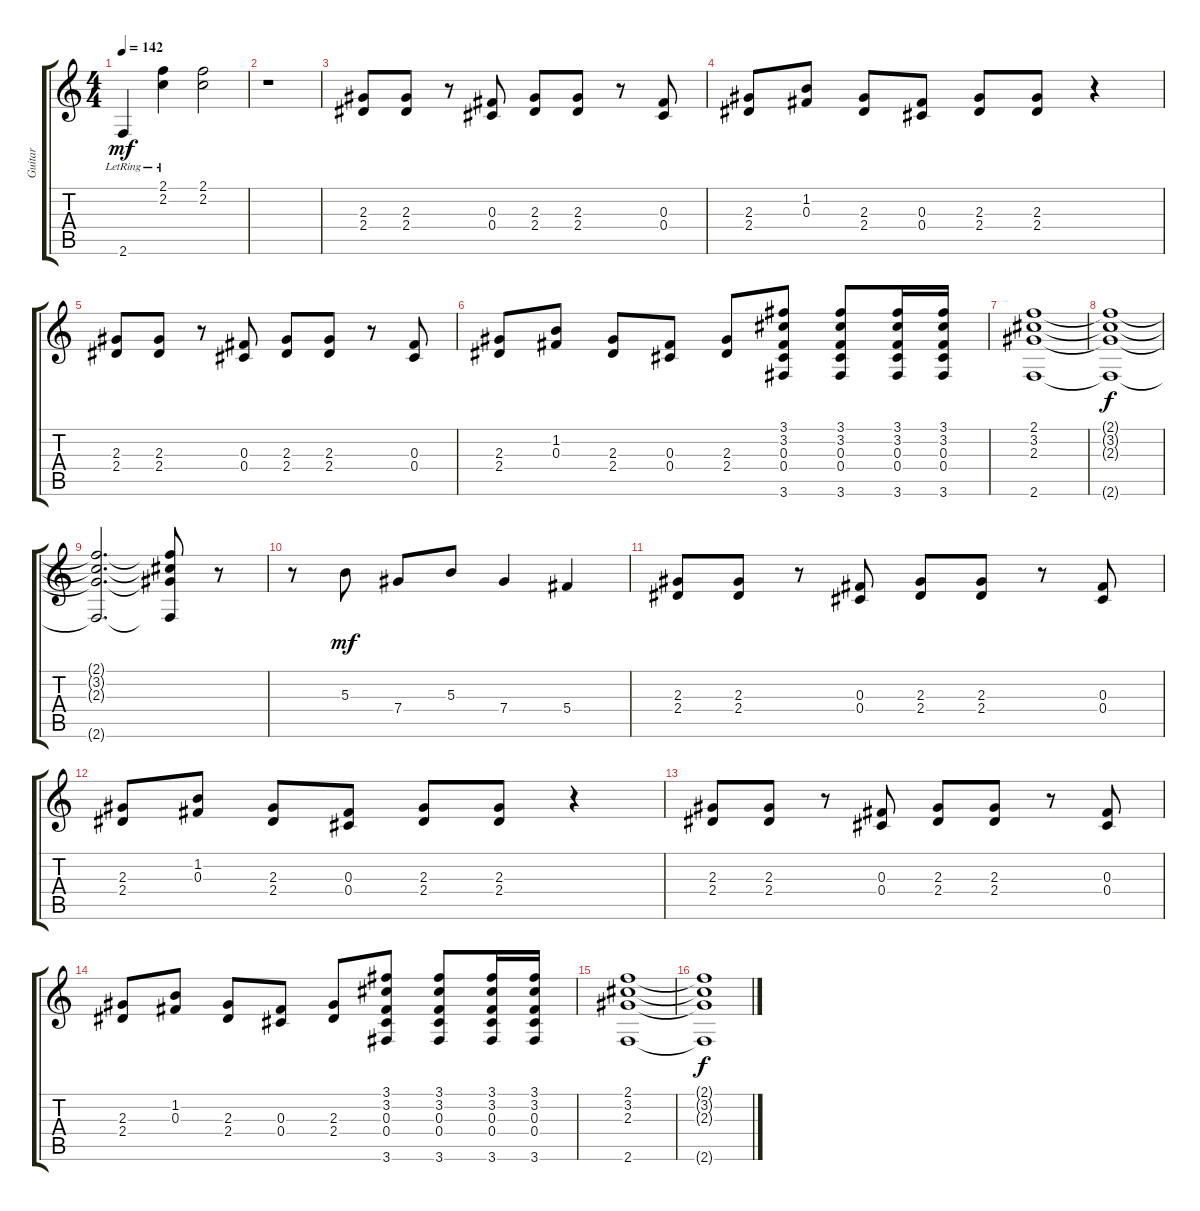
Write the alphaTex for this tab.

\track ("Guitar" "Guitar") {instrument overdrivenguitar}
\staff {score tabs}
\tuning (Eb4 Bb3 Gb3 Db3 Ab2 Eb2) {hide}
\ts (4 4)
\tempo 142
\clef g2
\ks c
2.6{lr}.4{dy mf} (2.1{lr} 2.2{lr}).4 (2.1 2.2).2 |
r.1 |
(2.3 2.4).8 (2.3 2.4).8 r.8 (0.3 0.4).8 (2.3 2.4).8 (2.3 2.4).8 r.8 (0.3 0.4).8 |
(2.3 2.4).8 (1.2 0.3).8 (2.3 2.4).8 (0.3 0.4).8 (2.3 2.4).8 (2.3 2.4).8 r.4 |
(2.3 2.4).8 (2.3 2.4).8 r.8 (0.3 0.4).8 (2.3 2.4).8 (2.3 2.4).8 r.8 (0.3 0.4).8 |
(2.3 2.4).8 (1.2 0.3).8 (2.3 2.4).8 (0.3 0.4).8 (2.3 2.4).8 (3.1 3.2 0.3 0.4 3.6).8 (3.1 3.2 0.3 0.4 3.6).8 (3.1 3.2 0.3 0.4 3.6).16 (3.1 3.2 0.3 0.4 3.6).16 |
(2.1 3.2 2.3 2.6).1 |
(2.1{t} 3.2{t} 2.3{t} 2.6{t}).1{dy f} |
(2.1{t} 3.2{t} 2.3{t} 2.6{t}).2{d} (2.1{t} 3.2{t} 2.3{t} 2.6{t}).8 r.8 |
r.8 5.3.8{dy mf} 7.4.8 5.3.8 7.4.4 5.4.4 |
(2.3 2.4).8 (2.3 2.4).8 r.8 (0.3 0.4).8 (2.3 2.4).8 (2.3 2.4).8 r.8 (0.3 0.4).8 |
(2.3 2.4).8 (1.2 0.3).8 (2.3 2.4).8 (0.3 0.4).8 (2.3 2.4).8 (2.3 2.4).8 r.4 |
(2.3 2.4).8 (2.3 2.4).8 r.8 (0.3 0.4).8 (2.3 2.4).8 (2.3 2.4).8 r.8 (0.3 0.4).8 |
(2.3 2.4).8 (1.2 0.3).8 (2.3 2.4).8 (0.3 0.4).8 (2.3 2.4).8 (3.1 3.2 0.3 0.4 3.6).8 (3.1 3.2 0.3 0.4 3.6).8 (3.1 3.2 0.3 0.4 3.6).16 (3.1 3.2 0.3 0.4 3.6).16 |
(2.1 3.2 2.3 2.6).1 |
(2.1{t} 3.2{t} 2.3{t} 2.6{t}).1{dy f}
